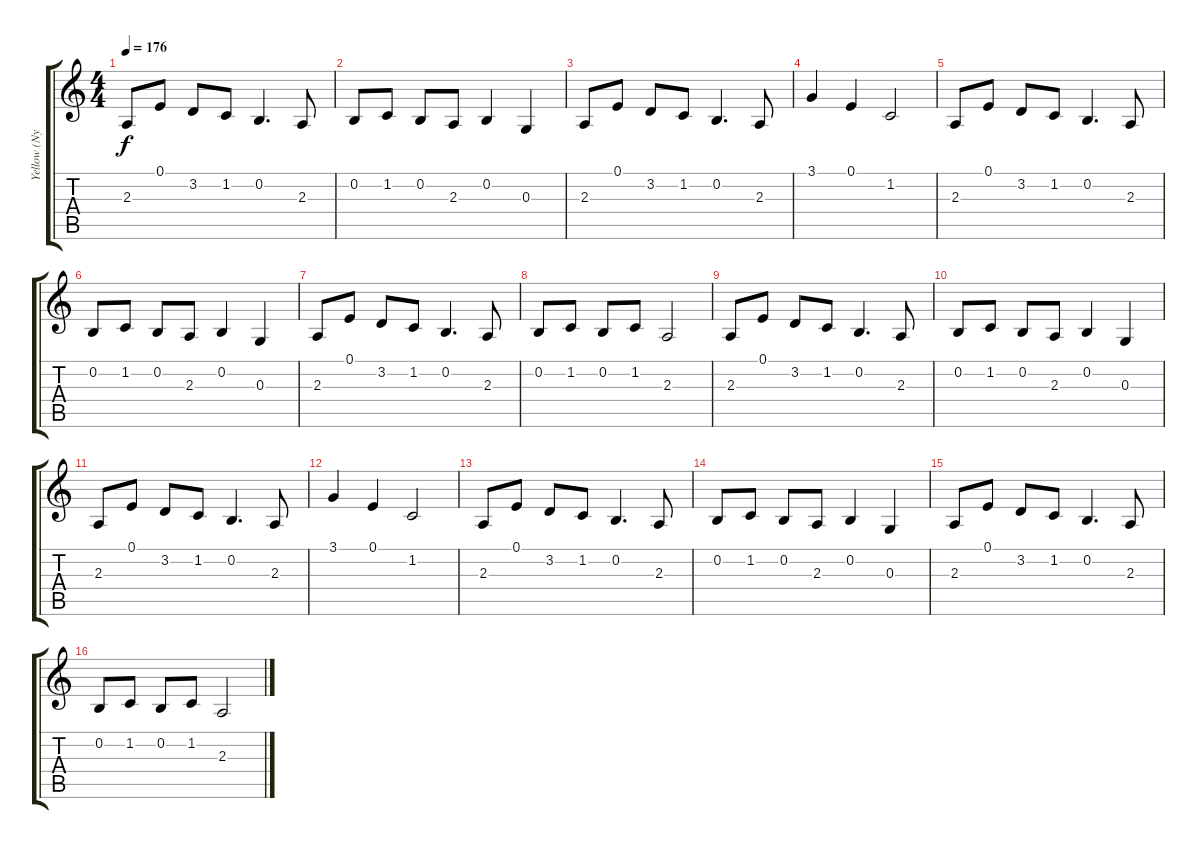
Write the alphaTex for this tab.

\track ("Yellow (NyckelHarpa)" "Yellow (Ny") {instrument accordion}
\staff {score tabs}
\tuning (E4 B3 G3 D3 A2 E2) {hide}
\ts (4 4)
\tempo 176
\clef g2
\ks c
2.3.8{dy f} 0.1.8 3.2.8 1.2.8 0.2.4{d} 2.3.8 |
0.2.8 1.2.8 0.2.8 2.3.8 0.2.4 0.3.4 |
2.3.8 0.1.8 3.2.8 1.2.8 0.2.4{d} 2.3.8 |
3.1.4 0.1.4 1.2.2 |
2.3.8 0.1.8 3.2.8 1.2.8 0.2.4{d} 2.3.8 |
0.2.8 1.2.8 0.2.8 2.3.8 0.2.4 0.3.4 |
2.3.8 0.1.8 3.2.8 1.2.8 0.2.4{d} 2.3.8 |
0.2.8 1.2.8 0.2.8 1.2.8 2.3.2 |
2.3.8 0.1.8 3.2.8 1.2.8 0.2.4{d} 2.3.8 |
0.2.8 1.2.8 0.2.8 2.3.8 0.2.4 0.3.4 |
2.3.8 0.1.8 3.2.8 1.2.8 0.2.4{d} 2.3.8 |
3.1.4 0.1.4 1.2.2 |
2.3.8 0.1.8 3.2.8 1.2.8 0.2.4{d} 2.3.8 |
0.2.8 1.2.8 0.2.8 2.3.8 0.2.4 0.3.4 |
2.3.8 0.1.8 3.2.8 1.2.8 0.2.4{d} 2.3.8 |
0.2.8 1.2.8 0.2.8 1.2.8 2.3.2
